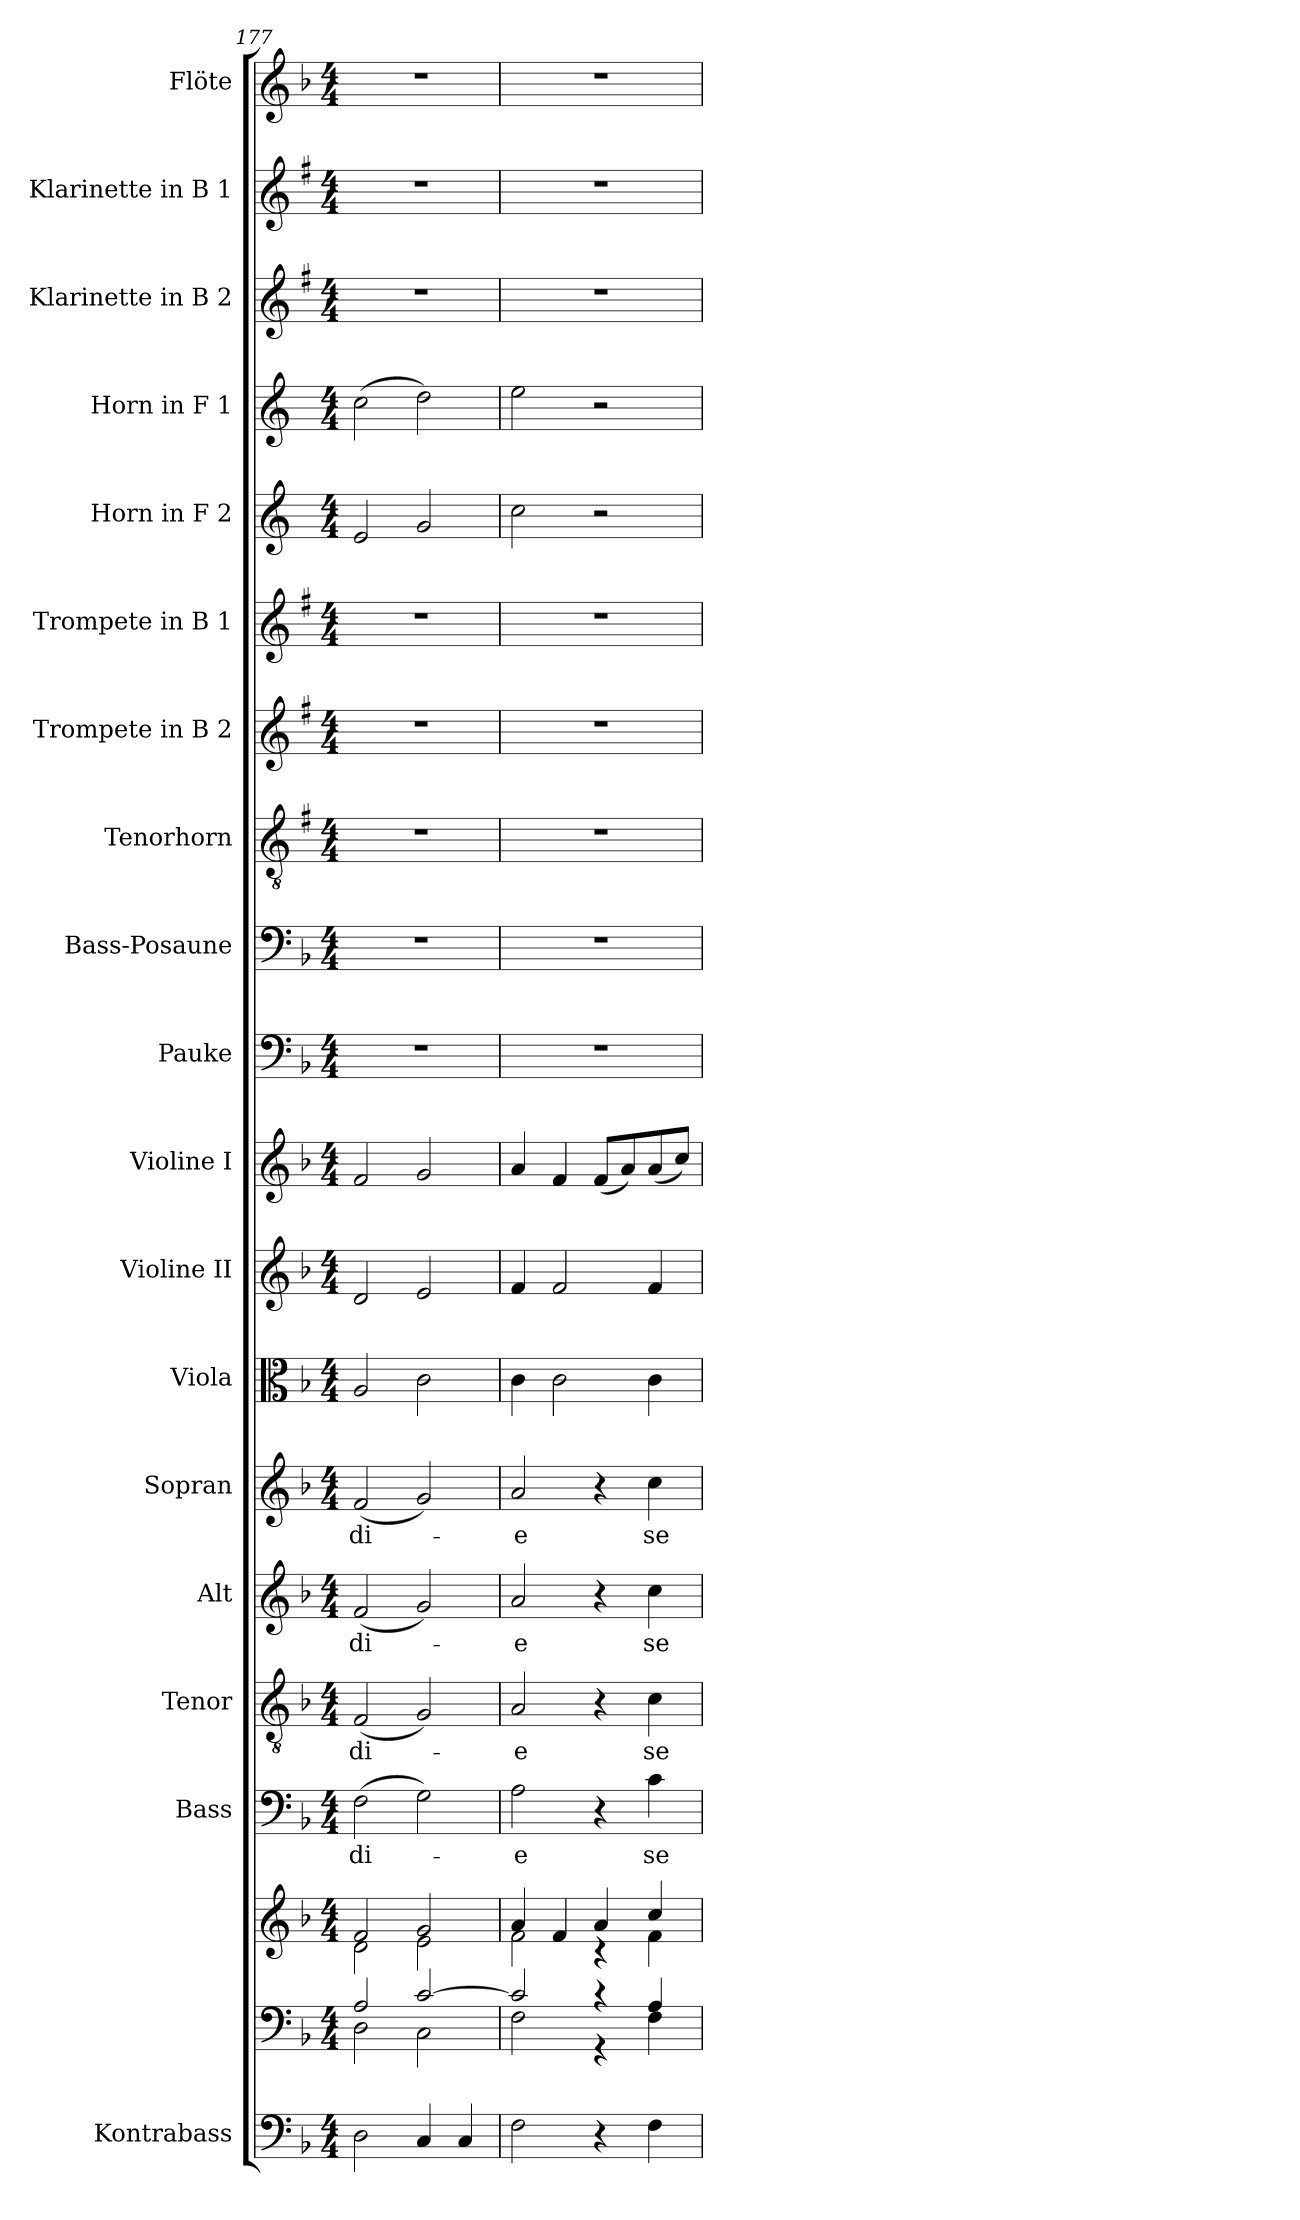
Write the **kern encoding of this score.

**kern	**kern	**kern	**kern	**text	**kern	**text	**kern	**text	**kern	**text	**kern	**kern	**kern	**kern	**kern	**kern	**kern	**kern	**kern	**kern	**kern	**kern	**kern
*part19	*part18	*part18	*part17	*part17	*part16	*part16	*part15	*part15	*part14	*part14	*part13	*part12	*part11	*part10	*part9	*part8	*part7	*part6	*part5	*part4	*part3	*part2	*part1
*staff20	*staff19	*staff18	*staff17	*staff17	*staff16	*staff16	*staff15	*staff15	*staff14	*staff14	*staff13	*staff12	*staff11	*staff10	*staff9	*staff8	*staff7	*staff6	*staff5	*staff4	*staff3	*staff2	*staff1
*I"Kontrabass	*	*	*I"Bass	*	*I"Tenor	*	*I"Alt	*	*I"Sopran	*	*I"Viola	*I"Violine II	*I"Violine I	*I"Pauke	*I"Bass-Posaune	*I"Tenorhorn	*I"Trompete in B 2	*I"Trompete in B 1	*I"Horn in F 2	*I"Horn in F 1	*I"Klarinette in B 2	*I"Klarinette in B 1	*I"Flöte
*I'Kb.	*	*	*I'B	*	*I'T	*	*I'A	*	*I'S	*	*I'Vla.	*I'Vl. II	*I'Vl. I	*I'Pk.	*I'B. Pos.	*I'T	*	*	*I'Hrn. 2	*I'Hrn. 1	*	*	*I'Fl.
*clefF4	*clefF4	*clefG2	*clefF4	*	*clefGv2	*	*clefG2	*	*clefG2	*	*clefC3	*clefG2	*clefG2	*clefF4	*clefF4	*clefGv2	*clefG2	*clefG2	*clefG2	*clefG2	*clefG2	*clefG2	*clefG2
*ITrd7c12	*	*	*	*	*	*	*	*	*	*	*	*	*	*	*	*ITrd1c2	*ITrd1c2	*ITrd1c2	*ITrd4c7	*ITrd4c7	*ITrd1c2	*ITrd1c2	*
*k[b-]	*k[b-]	*k[b-]	*k[b-]	*	*k[b-]	*	*k[b-]	*	*k[b-]	*	*k[b-]	*k[b-]	*k[b-]	*k[b-]	*k[b-]	*k[b-]	*k[b-]	*k[b-]	*k[b-]	*k[b-]	*k[b-]	*k[b-]	*k[b-]
*F:	*F:	*F:	*F:	*	*F:	*	*F:	*	*F:	*	*F:	*F:	*F:	*F:	*F:	*F:	*F:	*F:	*F:	*F:	*F:	*F:	*F:
*M4/4	*M4/4	*M4/4	*M4/4	*	*M4/4	*	*M4/4	*	*M4/4	*	*M4/4	*M4/4	*M4/4	*M4/4	*M4/4	*M4/4	*M4/4	*M4/4	*M4/4	*M4/4	*M4/4	*M4/4	*M4/4
=177	=177	=177	=177	=177	=177	=177	=177	=177	=177	=177	=177	=177	=177	=177	=177	=177	=177	=177	=177	=177	=177	=177	=177
*	*^	*^	*	*	*	*	*	*	*	*	*	*	*	*	*	*	*	*	*	*	*	*	*
!	!	!	!	!	!	!LO:LY:b	!	!LO:LY:b	!	!LO:LY:b	!	!LO:LY:b	!	!	!	!	!	!	!	!	!	!	!	!	!
2DD\	2A/	2D\	2f/	2d\	(>2F\	di-	(<2F/	di-	(<2f/	di-	(<2f/	di-	2A/	2d/	2f/	1r	1r	1r	1r	1r	2A/	(>2f\	1r	1r	1r
4CC/	[>2c/	2C\	2g/	2e\	2G\)	.	2G/)	.	2g/)	.	2g/)	.	2c\	2e/	2g/	.	.	.	.	.	2c/	2g\)	.	.	.
4CC/	.	.	.	.	.	.	.	.	.	.	.	.	.	.	.	.	.	.	.	.	.	.	.	.	.
=178	=178	=178	=178	=178	=178	=178	=178	=178	=178	=178	=178	=178	=178	=178	=178	=178	=178	=178	=178	=178	=178	=178	=178	=178	=178
!	!	!	!	!	!	!LO:LY:b	!	!LO:LY:b	!	!LO:LY:b	!	!LO:LY:b	!	!	!	!	!	!	!	!	!	!	!	!	!
2FF\	2c/]	2F\	4a/	2f\	2A\	-e	2A/	-e	2a/	-e	2a/	-e	4c\	4f/	4a/	1r	1r	1r	1r	1r	2f\	2a\	1r	1r	1r
.	.	.	4f/	.	.	.	.	.	.	.	.	.	2c\	2f/	4f/	.	.	.	.	.	.	.	.	.	.
4r	4r	4r	4a/	4rc	4r	.	4r	.	4r	.	4r	.	.	.	(<8f/L	.	.	.	.	.	2r	2r	.	.	.
.	.	.	.	.	.	.	.	.	.	.	.	.	.	.	8a/)	.	.	.	.	.	.	.	.	.	.
!	!	!	!	!	!	!LO:LY:b	!	!LO:LY:b	!	!LO:LY:b	!	!LO:LY:b	!	!	!	!	!	!	!	!	!	!	!	!	!
4FF\	4A/	4F\	4cc/	4f\	4c\	se-	4c\	se-	4cc\	se-	4cc\	se-	4c\	4f/	(<8a/	.	.	.	.	.	.	.	.	.	.
.	.	.	.	.	.	.	.	.	.	.	.	.	.	.	8cc/J)	.	.	.	.	.	.	.	.	.	.
*	*v	*v	*	*	*	*	*	*	*	*	*	*	*	*	*	*	*	*	*	*	*	*	*	*	*
*	*	*v	*v	*	*	*	*	*	*	*	*	*	*	*	*	*	*	*	*	*	*	*	*	*
=	=	=	=	=	=	=	=	=	=	=	=	=	=	=	=	=	=	=	=	=	=	=	=
*-	*-	*-	*-	*-	*-	*-	*-	*-	*-	*-	*-	*-	*-	*-	*-	*-	*-	*-	*-	*-	*-	*-	*-
